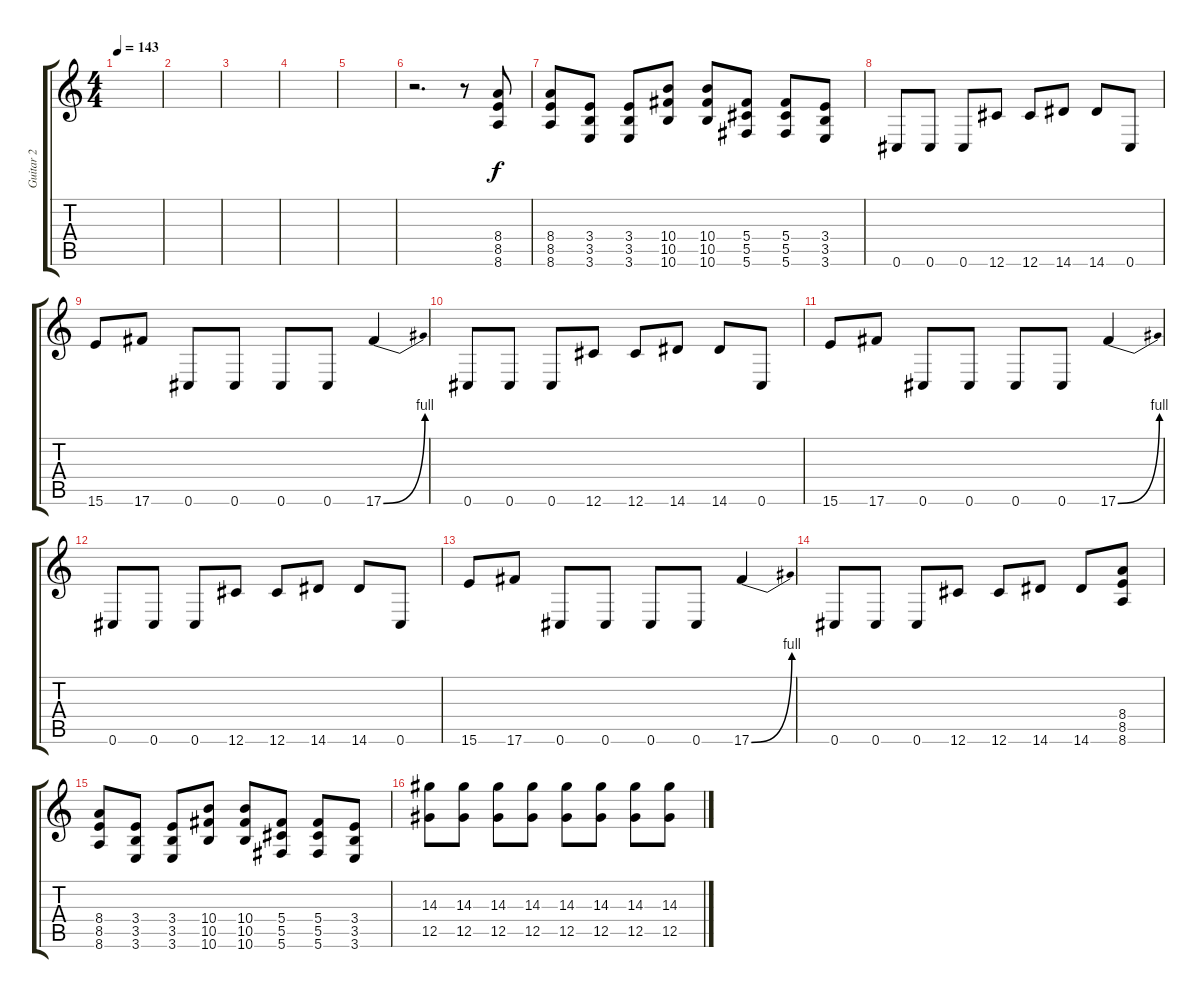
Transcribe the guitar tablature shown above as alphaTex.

\track ("Guitar 2" "Guitar 2") {instrument distortionguitar}
\staff {score tabs}
\tuning (Eb4 Bb3 Gb3 Db3 Ab2 Db2) {hide}
\ts (4 4)
\tempo 143
\clef g2
\ks c
|
|
|
|
|
r.2{d} r.8 (8.4 8.5 8.6).8{volume 12 instrument distortionguitar} |
(8.4 8.5 8.6).8 (3.4 3.5 3.6).8 (3.4 3.5 3.6).8 (10.4 10.5 10.6).8 (10.4 10.5 10.6).8 (5.4 5.5 5.6).8 (5.4 5.5 5.6).8 (3.4 3.5 3.6).8 |
0.6.8{volume 16 instrument distortionguitar} 0.6.8 0.6.8 12.6.8 12.6.8 14.6.8 14.6.8 0.6.8 |
15.6.8 17.6.8 0.6.8 0.6.8 0.6.8 0.6.8 17.6{be (bend 0 0 60 4)}.4 |
0.6.8 0.6.8 0.6.8 12.6.8 12.6.8 14.6.8 14.6.8 0.6.8 |
15.6.8 17.6.8 0.6.8 0.6.8 0.6.8 0.6.8 17.6{be (bend 0 0 60 4)}.4 |
0.6.8 0.6.8 0.6.8 12.6.8 12.6.8 14.6.8 14.6.8 0.6.8 |
15.6.8 17.6.8 0.6.8 0.6.8 0.6.8 0.6.8 17.6{be (bend 0 0 60 4)}.4 |
0.6.8 0.6.8 0.6.8 12.6.8 12.6.8 14.6.8 14.6.8 (8.4 8.5 8.6).8{volume 12} |
(8.4 8.5 8.6).8 (3.4 3.5 3.6).8 (3.4 3.5 3.6).8 (10.4 10.5 10.6).8 (10.4 10.5 10.6).8 (5.4 5.5 5.6).8 (5.4 5.5 5.6).8 (3.4 3.5 3.6).8 |
(14.3 12.5).8{volume 12 instrument distortionguitar} (14.3 12.5).8 (14.3 12.5).8 (14.3 12.5).8 (14.3 12.5).8 (14.3 12.5).8 (14.3 12.5).8 (14.3 12.5).8
